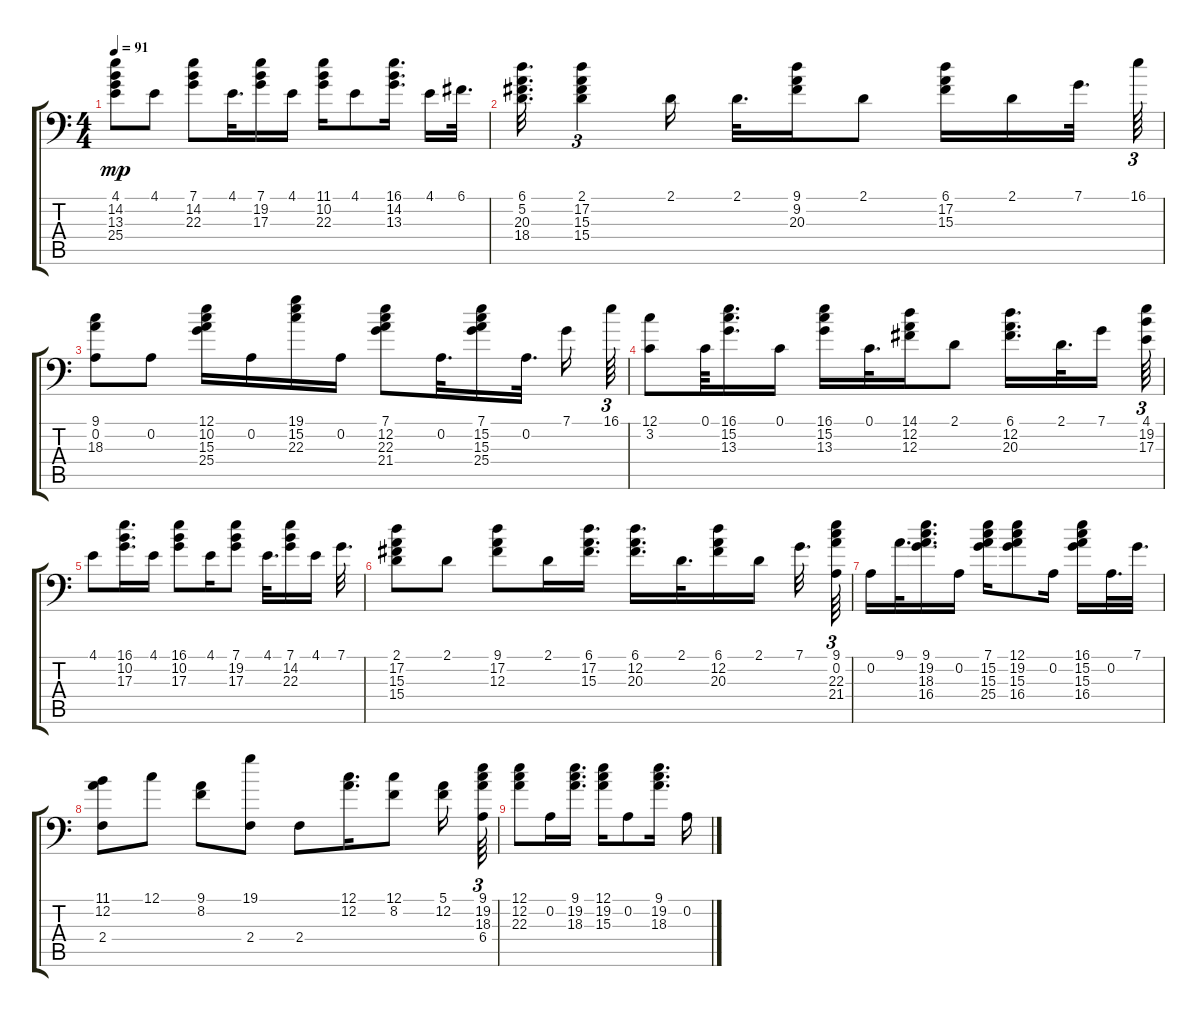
\track "" {instrument electricguitarclean}
\staff {score tabs}
\tuning (C3 A2 Gb2 Eb2 C2 A1) {hide}
\ts (4 4)
\tempo 91
\clef f4
\ks c
(4.1 14.2 13.3 25.4).8{dy mp} 4.1.8 (7.1 14.2 22.3).8 4.1.32{d} (7.1 19.2 17.3).16 4.1.16 (11.1 10.2 22.3).16 4.1.8 (16.1 14.2 13.3).16{d} 4.1.16 6.1.32{d} |
(6.1 5.2 20.3 18.4).32{d} (2.1 17.2 15.3 15.4).4{tu (3 2)} 2.1.16 2.1.32{d} (9.1 9.2 20.3).16 2.1.8 (6.1 17.2 15.3).16 2.1.16 7.1.32{d} 16.1.64{tu (3 2)} |
(9.1 0.2 18.3).8 0.2.8 (12.1 10.2 15.3 25.4).16 0.2.16 (19.1 15.2 22.3).16 0.2.16 (7.1 12.2 22.3 21.4).8 0.2.32{d} (7.1 15.2 15.3 25.4).16 0.2.32{d} 7.1.16 16.1.64{tu (3 2)} |
(12.1 3.2).8 0.1.64 (16.1 15.2 13.3).16{d} 0.1.16 (16.1 15.2 13.3).16 0.1.32{d} (14.1 12.2 12.3).16 2.1.8 (6.1 12.2 20.3).16{d} 2.1.32{d} 7.1.16 (4.1 19.2 17.3).64{tu (3 2)} |
4.1.8 (16.1 10.2 17.3).16{d} 4.1.16 (16.1 10.2 17.3).8 4.1.16 (7.1 19.2 17.3).8 4.1.32{d} (7.1 14.2 22.3).16 4.1.16 7.1.32{d} |
(2.1 17.2 15.3 15.4).8 2.1.8 (9.1 17.2 12.3).8 2.1.16 (6.1 17.2 15.3).16{d} (6.1 12.2 20.3).16{d} 2.1.32{d} (6.1 12.2 20.3).16 2.1.16 7.1.32{d} (9.1 0.2 22.3 21.4).64{tu (3 2)} |
0.2.16 9.1.32{d} (9.1 19.2 18.3 16.4).16{d} 0.2.16 (7.1 15.2 15.3 25.4).16 (12.1 19.2 15.3 16.4).8 0.2.16 (16.1 15.2 15.3 16.4).16 0.2.32{d} 7.1.32{d} |
(11.1 12.2 2.4).8 12.1.8 (9.1 8.2).8 (19.1 2.4).8 2.4.8 (12.1 12.2).16{d} (12.1 8.2).8 (5.1 12.2).16 (9.1 19.2 18.3 6.4).64{tu (3 2)} |
(12.1 12.2 22.3).8 0.2.16 (9.1 19.2 18.3).16{d} (12.1 19.2 15.3).16 0.2.8 (9.1 19.2 18.3).16{d} 0.2.16
